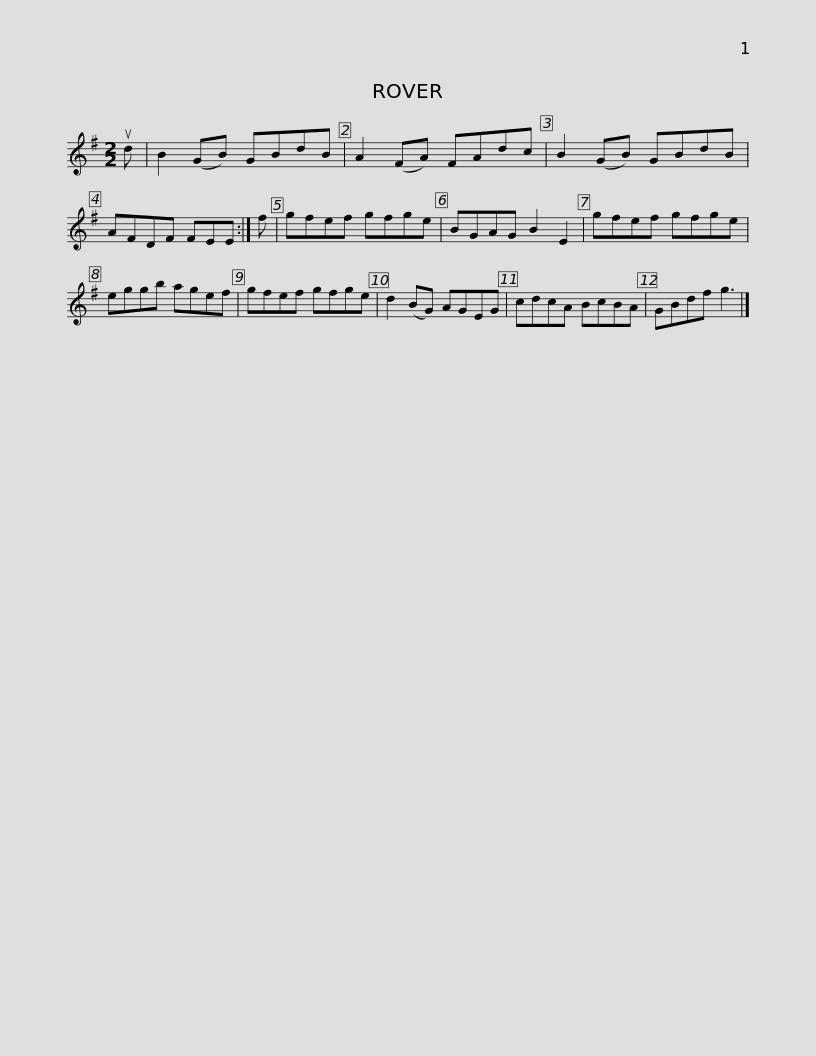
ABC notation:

X:1
L:1/8
M:2/2
I:linebreak $
K:G
V:1 treble
V:1
 ud | B2 (GB) GBdB | A2 (FA) FAdc | B2 (GB) GBdB | AFDF FEE :| %5
 f | gfef gfge |$ BGAG B2 E2 | gfef gfge | eggb agef | %10
 gfef gfge | d2 (BG) AGEG | cdcA BcBA |$ GBdf g3 |] %14
